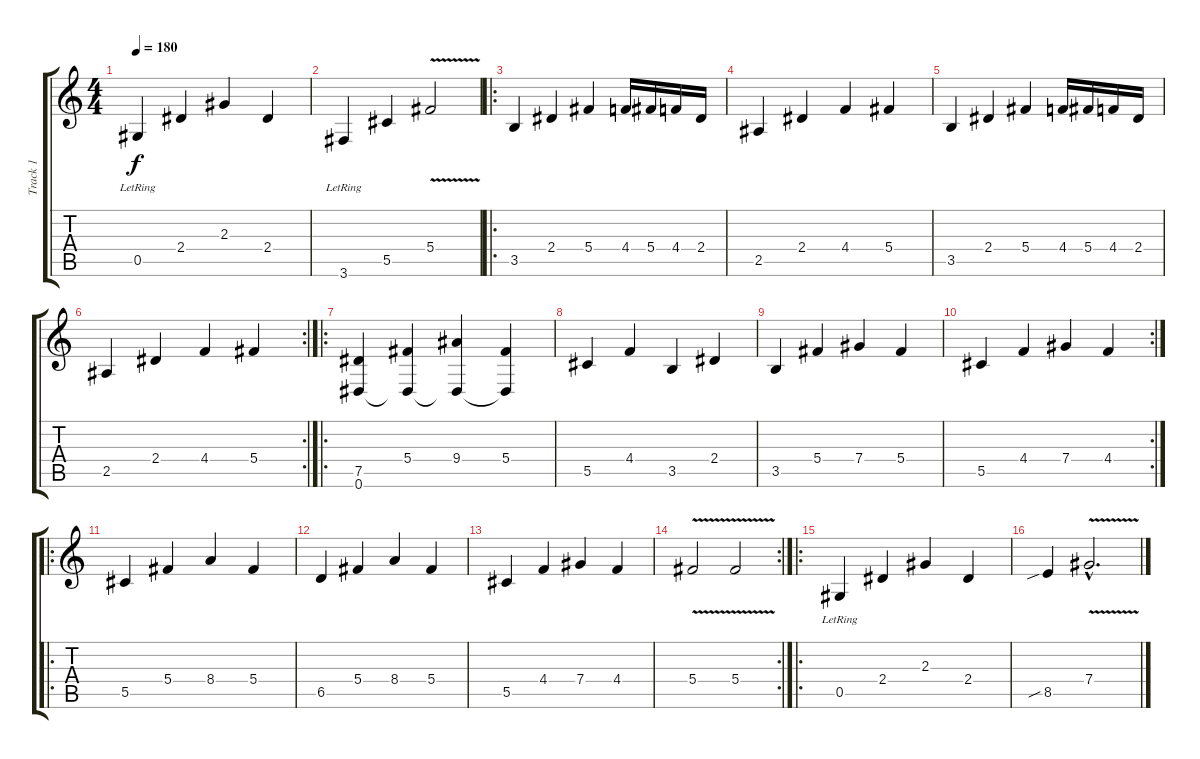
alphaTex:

\track ("Track 1" "Track 1") {instrument acousticguitarnylon}
\staff {score tabs}
\tuning (Eb4 Bb3 Gb3 Db3 Ab2 Eb2) {hide}
\ts (4 4)
\tempo 180
\clef g2
\ks c
0.5{lr}.4{dy f} 2.4.4 2.3.4 2.4.4 |
3.6{lr}.4 5.5.4 5.4{v}.2 |
\ro
3.5.4 2.4.4 5.4.4 4.4.16 5.4.16 4.4.16 2.4.16 |
2.5.4 2.4.4 4.4.4 5.4.4 |
3.5.4 2.4.4 5.4.4 4.4.16 5.4.16 4.4.16 2.4.16 |
\rc 2
2.5.4 2.4.4 4.4.4 5.4.4 |
\ro
(7.5 0.6).4 (5.4 0.6{t}).4 (9.4 0.6{t}).4 (5.4 0.6{t}).4 |
5.5.4 4.4.4 3.5.4 2.4.4 |
3.5.4 5.4.4 7.4.4 5.4.4 |
\rc 2
5.5.4 4.4.4 7.4.4 4.4.4 |
\ro
5.5.4 5.4.4 8.4.4 5.4.4 |
6.5.4 5.4.4 8.4.4 5.4.4 |
5.5.4 4.4.4 7.4.4 4.4.4 |
\rc 2
5.4{v}.2 5.4{v}.2 |
\ro
0.5{lr}.4 2.4.4 2.3.4 2.4.4 |
8.5{sib}.4 7.4{v hac}.2{d}
